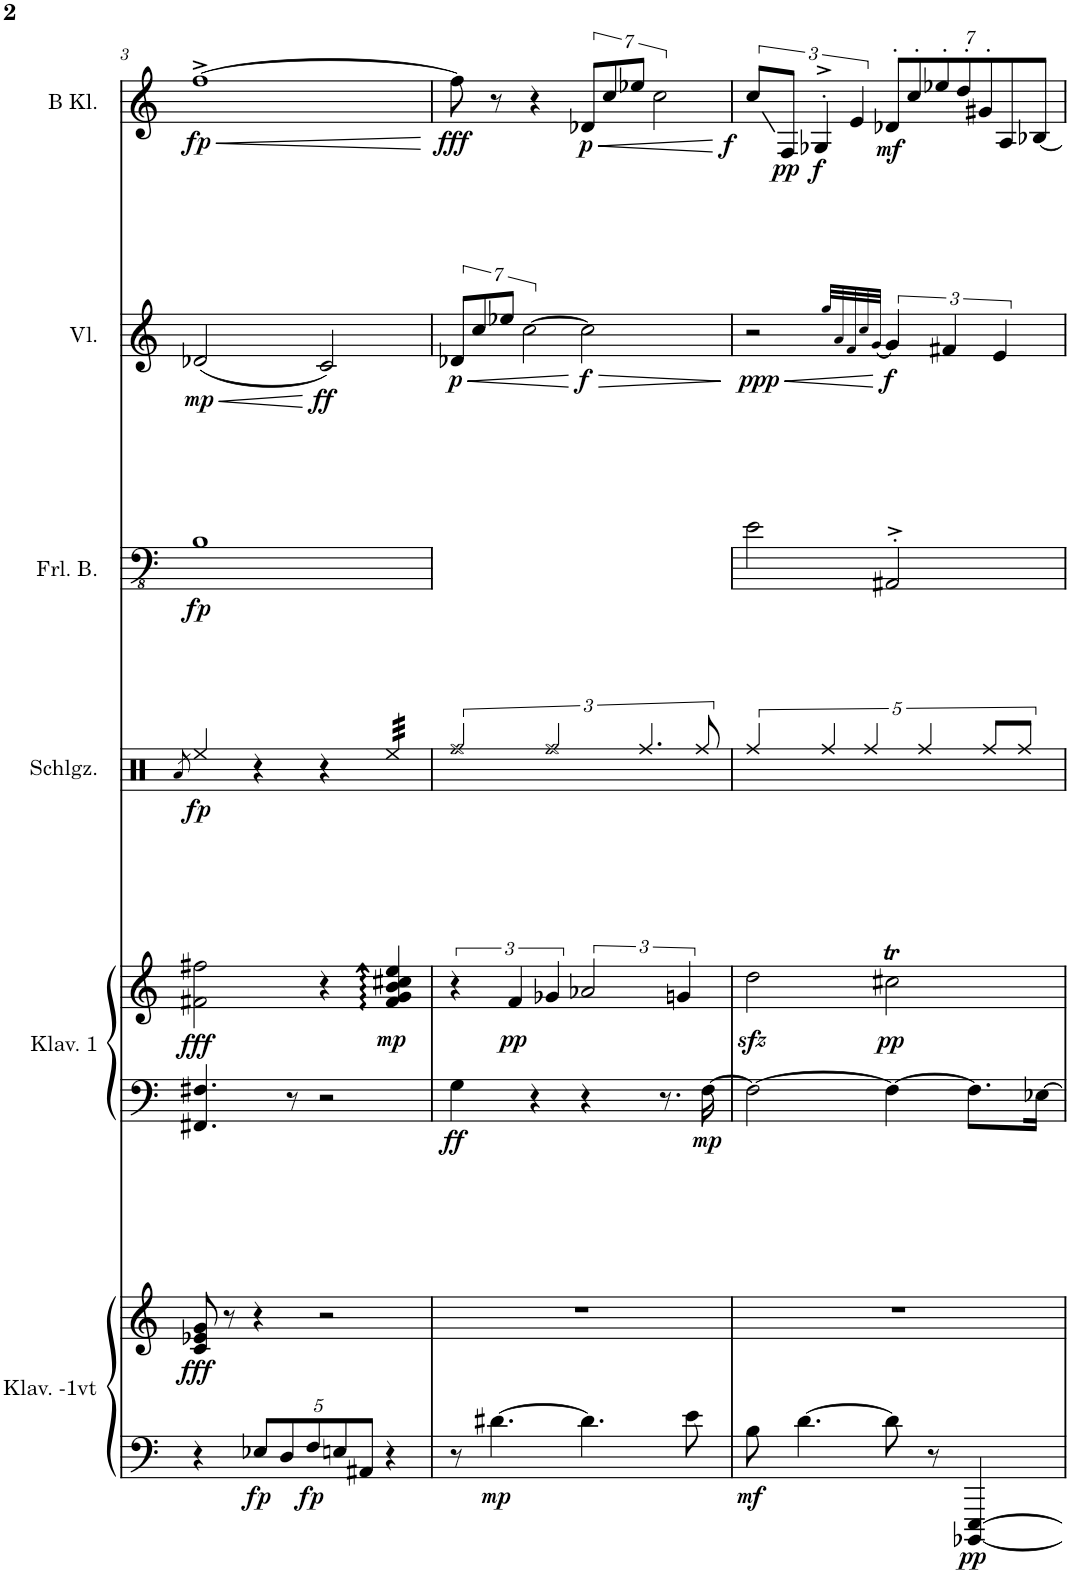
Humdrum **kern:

**kern	**kern	**dynam	**kern	**kern	**dynam	**kern	**dynam	**kern	**dynam	**kern	**dynam	**kern	**dynam
*part6	*part6	*part6	*part5	*part5	*part5	*part4	*part4	*part3	*part3	*part2	*part2	*part1	*part1
*staff8	*staff7	*staff7/8	*staff6	*staff5	*staff5/6	*staff4	*staff4	*staff3	*staff3	*staff2	*staff2	*staff1	*staff1
*I"Kl. -1 Viertelton	*	*	*I"Klavier 1	*	*	*I"Schlagzeug	*	*I"Fretless Bass	*	*I"Violine	*	*I"Klarinette in B	*
*	*	*	*I'Klav. 1	*	*	*I'Schlgz.	*	*I'Frl. B.	*	*I'Vl.	*	*	*
!!LO:PB:g=z
*clefF4	*clefG2	*	*clefF4	*clefG2	*	*clefX	*	*clefFv4	*	*clefG2	*	*clefG2	*
*	*	*	*	*	*	*	*	*	*	*	*	*Trd1c2	*
*k[]	*k[]	*	*k[]	*k[]	*	*k[]	*	*k[]	*	*k[]	*	*k[]	*
*M4/4	*M4/4	*	*M4/4	*M4/4	*	*M4/4	*	*M4/4	*	*M4/4	*	*M4/4	*
=3	=3	=3	=3	=3	=3	=3	=3	=3	=3	=3	=3	=3	=3
.	.	.	.	.	.	8qRa/	.	.	.	.	.	.	.
!	!	!LO:DY:b	!	!	!LO:DY:b	!	!LO:DY:b	!	!LO:DY:b	!	!LO:HP:b	!	!LO:HP:b
!	!	!	!	!	!	!	!	!	!	!	!LO:DY:n=1:b	!	!LO:DY:n=1:b
4r	8cn/ 8en/ 8gn/	fff	4.FF#X/ 4.F#X/	2f#X\ 2ff#X\	fff	4Ree/	fp	1BB	fp	(2d-X/	< mp	[1ff^	< fp
.	8r	.	.	.	.	.	.	.	.	.	.	.	.
*Xbrackettup	*	*	*	*	*	*	*	*	*	*	*	*	*
!	!	!LO:DY:b=2	!	!	!	!	!	!	!	!	!	!	!
10En/L	4r	fp	.	.	.	4r	.	.	.	.	.	.	.
10Dn/	.	.	.	.	.	.	.	.	.	.	.	.	.
.	.	.	8r	.	.	.	.	.	.	.	.	.	.
!	!	!LO:DY:b=2	!	!	!	!	!	!	!	!	!	!	!
10Fn/	.	fp	.	.	.	.	.	.	.	.	.	.	.
!	!	!	!	!	!	!	!	!	!	!	!LO:DY:n=2:b	!	!
.	2r	.	2r	4r	.	4r	.	.	.	2c/)	[ ff	.	.
10En/	.	.	.	.	.	.	.	.	.	.	.	.	.
10AAn/J	.	.	.	.	.	.	.	.	.	.	.	.	.
!	!	!	!	!	!LO:DY:b	!	!	!	!	!	!	!	!
*	*	*	*	*	*	*tremolo	*	*	*	*	*	*	*
4r	.	.	.	4f#/ 4g/ 4b/ 4cc#X/ 4ee/	mp	32Ree/LLL	.	.	.	.	.	.	.
.	.	.	.	.	.	32Ree/	.	.	.	.	.	.	.
.	.	.	.	.	.	32Ree/	.	.	.	.	.	.	.
.	.	.	.	.	.	32Ree/	.	.	.	.	.	.	.
.	.	.	.	.	.	32Ree/	.	.	.	.	.	.	.
.	.	.	.	.	.	32Ree/	.	.	.	.	.	.	.
.	.	.	.	.	.	32Ree/	.	.	.	.	.	.	.
.	.	.	.	.	.	32Ree/JJJ	.	.	.	.	.	.	.
*	*	*	*	*	*	*Xtremolo	*	*	*	*	*	*	*
.	.	.	.	.	.	.	.	.	.	.	.	.	[
=4	=4	=4	=4	=4	=4	=4	=4	=4	=4	=4	=4	=4	=4
!	!	!	!	!	!LO:DY:b=2	!	!	!	!	!	!LO:HP:b	!	!
!	!	!	!	!	!	!	!	!	!	!	!LO:DY:n=1:b	!	!LO:DY:b
8r	1r	.	4G\	6r	ff	3Rff/	.	1r	.	14d-X/L	< p	8ff\]	fff
.	.	.	.	.	.	.	.	.	.	14cc/	.	.	.
!	!	!LO:DY:b=2	!	!	!	!	!	!	!	!	!	!	!
[4.dn\	.	mp	.	.	.	.	.	.	.	.	.	8r	.
.	.	.	.	.	.	.	.	.	.	14ee-X/J	.	.	.
!	!	!	!	!	!LO:DY:b	!	!	!	!	!	!	!	!
.	.	.	.	6f/	pp	.	.	.	.	.	.	.	.
.	.	.	.	.	.	.	.	.	.	[7%2cc\	.	.	.
.	.	.	4r	.	.	.	.	.	.	.	.	4r	.
.	.	.	.	6g-X/	.	3Rff/	.	.	.	.	.	.	.
!	!	!	!	!	!	!	!	!	!	!	!LO:HP:n=1:b	!	!LO:HP:b
!	!	!	!	!	!	!	!	!	!	!	!LO:DY:n=2:b	!	!LO:DY:n=1:b
4.dn\]	.	.	4r	3a-X/	.	.	.	.	.	2cc\]	[ > f	14d-X/L	< p
.	.	.	.	.	.	.	.	.	.	.	.	14cc/	.
.	.	.	.	.	.	.	.	.	.	.	.	14ee-X/J	.
.	.	.	.	.	.	6.Rff/	.	.	.	.	.	.	.
.	.	.	.	.	.	.	.	.	.	.	.	7%2cc\	.
.	.	.	8.r	.	.	.	.	.	.	.	.	.	.
.	.	.	.	6gn/	.	.	.	.	.	.	.	.	.
8en\	.	.	.	.	.	.	.	.	.	.	.	.	.
.	.	.	.	.	.	12Rff/	.	.	.	.	.	.	.
!	!	!	!	!	!LO:DY:b=2	!	!	!	!	!	!	!	!
.	.	.	[16F\	.	mp	.	.	.	.	.	.	.	.
.	.	.	.	.	.	.	.	.	.	.	]	.	[
=5	=5	=5	=5	=5	=5	=5	=5	=5	=5	=5	=5	=5	=5
!	!	!LO:DY:b=2	!	!	!	!	!	!	!	!	!LO:HP:b	!	!
!	!	!	!	!	!	!	!	!	!	!	!LO:DY:n=1:b	!	!LO:DY:b
8Bn\	1r	mf	2F\_	2ddzz<\	.	5Rff/	.	2E\	.	2r	< ppp	12cc/L	f
!	!	!	!	!	!	!	!	!	!	!	!	!	!LO:DY:b
.	.	.	.	.	.	.	.	.	.	.	.	12F/J	pp
[4.dn\	.	.	.	.	.	.	.	.	.	.	.	.	.
!	!	!	!	!	!	!	!	!	!	!	!	!	!LO:DY:b
.	.	.	.	.	.	.	.	.	.	.	.	6G-X'>^>/	f
.	.	.	.	.	.	5Rff/	.	.	.	.	.	.	.
.	.	.	.	.	.	.	.	.	.	.	.	6e/	.
.	.	.	.	.	.	5Rff/	.	.	.	.	.	.	.
.	.	.	.	.	.	.	.	.	.	32qgg/LLL	.	.	.
.	.	.	.	.	.	.	.	.	.	32qa/	.	.	.
.	.	.	.	.	.	.	.	.	.	32qf/	.	.	.
.	.	.	.	.	.	.	.	.	.	32qcc/	.	.	.
.	.	.	.	.	.	.	.	.	.	[32qg/JJJ	.	.	.
*	*	*	*	*	*	*	*	*	*	*	*	*Xbrackettup	*
!	!	!	!	!	!LO:DY:b	!	!	!	!	!	!LO:DY:n=2:b	!	!LO:DY:b
8dn\]	.	.	4F\_	2cc#Xt\	pp	.	.	2AAA#X'>^>/	.	6g/]	[ f	14d-X'>/L	mf
.	.	.	.	.	.	.	.	.	.	.	.	14cc'>/	.
.	.	.	.	.	.	5Rff/	.	.	.	.	.	.	.
8r	.	.	.	.	.	.	.	.	.	.	.	.	.
.	.	.	.	.	.	.	.	.	.	.	.	14ee-X'>/	.
.	.	.	.	.	.	.	.	.	.	6f#X/	.	.	.
.	.	.	.	.	.	.	.	.	.	.	.	14dd'>/	.
!	!	!LO:DY:b=2	!	!	!	!	!	!	!	!	!	!	!
[4BBBBn/ [4EEEn/	.	pp	8.F\L]	.	.	.	.	.	.	.	.	.	.
.	.	.	.	.	.	.	.	.	.	.	.	14g#X'>/	.
.	.	.	.	.	.	10Rff/L	.	.	.	.	.	.	.
.	.	.	.	.	.	.	.	.	.	6e/	.	.	.
.	.	.	.	.	.	.	.	.	.	.	.	14A/	.
.	.	.	.	.	.	10Rff/J	.	.	.	.	.	.	.
.	.	.	.	.	.	.	.	.	.	.	.	[14B-X/J	.
.	.	.	[16E-X\Jk	.	.	.	.	.	.	.	.	.	.
=	=	=	=	=	=	=	=	=	=	=	=	=	=
*-	*-	*-	*-	*-	*-	*-	*-	*-	*-	*-	*-	*-	*-
